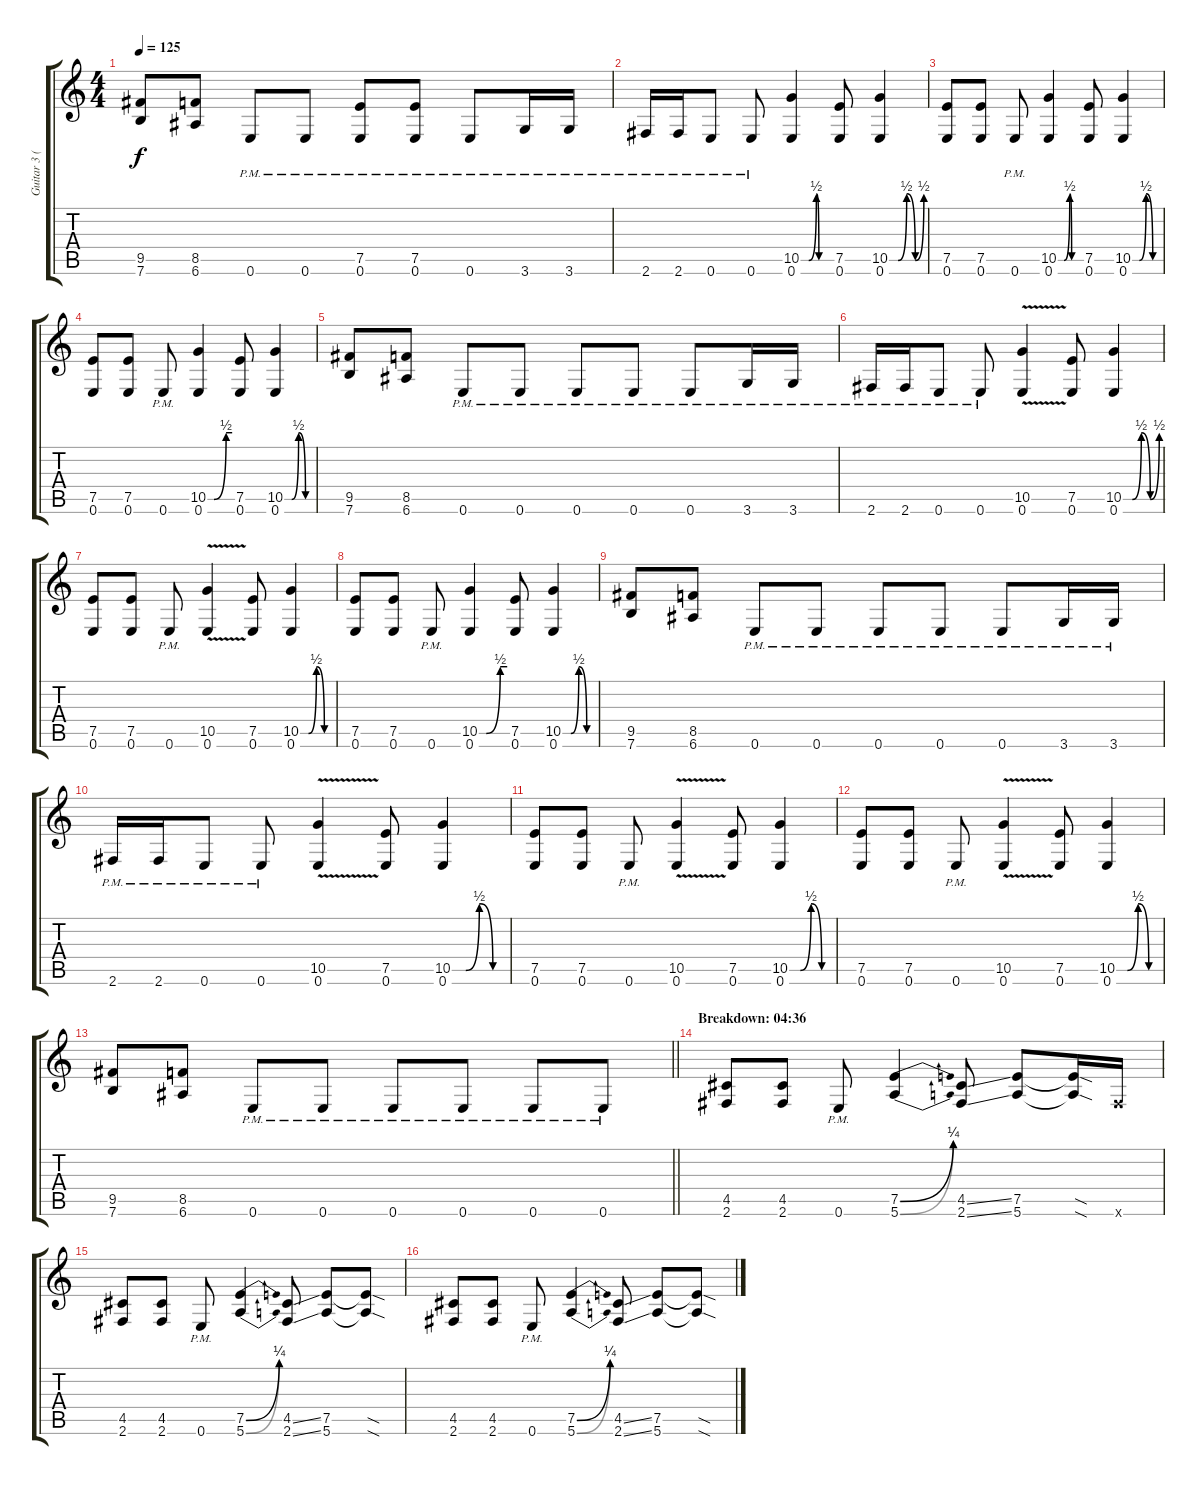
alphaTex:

\track ("Guitar 3 (Distortion)" "Guitar 3 (") {instrument distortionguitar}
\staff {score tabs}
\tuning (E4 B3 G3 D3 A2 E2) {hide}
\ts (4 4)
\tempo 125
\clef g2
\ks c
(9.5 7.6).8{dy f} (8.5 6.6).8 0.6{pm}.8 0.6{pm}.8 (7.5{pm} 0.6{pm}).8 (7.5{pm} 0.6{pm}).8 0.6{pm}.8 3.6{pm}.16 3.6{pm}.16 |
2.6{pm}.16 2.6{pm}.16 0.6{pm}.8 0.6{pm}.8 (10.5{be (custom 0 0 15 0 30 2 35 0 60 0)} 0.6).4 (7.5 0.6).8 (10.5{be (custom 0 0 15 0 30 2 45 0 60 2)} 0.6).4 |
(7.5 0.6).8 (7.5 0.6).8 0.6{pm}.8 (10.5{be (custom 0 0 15 0 30 2 35 0 60 0)} 0.6).4 (7.5 0.6).8 (10.5{be (custom 0 0 15 0 30 2 45 0 60 0)} 0.6).4 |
(7.5 0.6).8 (7.5 0.6).8 0.6{pm}.8 (10.5{be (custom 0 0 15 0 45 2 60 2)} 0.6).4 (7.5 0.6).8 (10.5{be (custom 0 0 15 0 30 2 45 0 60 0)} 0.6).4 |
(9.5 7.6).8 (8.5 6.6).8 0.6{pm}.8 0.6{pm}.8 0.6{pm}.8 0.6{pm}.8 0.6{pm}.8 3.6{pm}.16 3.6{pm}.16 |
2.6{pm}.16 2.6{pm}.16 0.6{pm}.8 0.6{pm}.8 (10.5{v} 0.6).4 (7.5 0.6).8 (10.5{be (custom 0 0 15 0 30 2 45 0 60 2)} 0.6).4 |
(7.5 0.6).8 (7.5 0.6).8 0.6{pm}.8 (10.5{v} 0.6).4 (7.5 0.6).8 (10.5{be (custom 0 0 15 0 30 2 45 0 60 0)} 0.6).4 |
(7.5 0.6).8 (7.5 0.6).8 0.6{pm}.8 (10.5{be (custom 0 0 15 0 45 2 60 2)} 0.6).4 (7.5 0.6).8 (10.5{be (custom 0 0 15 0 30 2 45 0 60 0)} 0.6).4 |
(9.5 7.6).8 (8.5 6.6).8 0.6{pm}.8 0.6{pm}.8 0.6{pm}.8 0.6{pm}.8 0.6{pm}.8 3.6{pm}.16 3.6{pm}.16 |
2.6{pm}.16 2.6{pm}.16 0.6{pm}.8 0.6{pm}.8 (10.5{v} 0.6).4 (7.5 0.6).8 (10.5{be (custom 0 0 15 0 30 2 45 0 60 0)} 0.6).4 |
(7.5 0.6).8 (7.5 0.6).8 0.6{pm}.8 (10.5{v} 0.6).4 (7.5 0.6).8 (10.5{be (custom 0 0 15 0 30 2 45 0 60 0)} 0.6).4 |
(7.5 0.6).8 (7.5 0.6).8 0.6{pm}.8 (10.5{v} 0.6).4 (7.5 0.6).8 (10.5{be (custom 0 0 15 0 30 2 45 0 60 0)} 0.6).4 |
\barLineRight lightlight
(9.5 7.6).8 (8.5 6.6).8 0.6{pm}.8 0.6{pm}.8 0.6{pm}.8 0.6{pm}.8 0.6{pm}.8 0.6{pm}.8 |
\section ("" "Breakdown: 04:36")
(4.5 2.6).8 (4.5 2.6).8 0.6{pm}.8 (7.5{be (bend 0 0 60 1)} 5.6{be (bend 0 0 60 1)}).4 (4.5{ss} 2.6{ss}).8 (7.5 5.6).8 (7.5{sod t} 5.6{sod t}).16 2.6{x}.16 |
(4.5 2.6).8 (4.5 2.6).8 0.6{pm}.8 (7.5{be (bend 0 0 60 1)} 5.6{be (bend 0 0 60 1)}).4 (4.5{ss} 2.6{ss}).8 (7.5 5.6).8 (7.5{sod t} 5.6{sod t}).8 |
(4.5 2.6).8 (4.5 2.6).8 0.6{pm}.8 (7.5{be (bend 0 0 60 1)} 5.6{be (bend 0 0 60 1)}).4 (4.5{ss} 2.6{ss}).8 (7.5 5.6).8 (7.5{sod t} 5.6{sod t}).8
